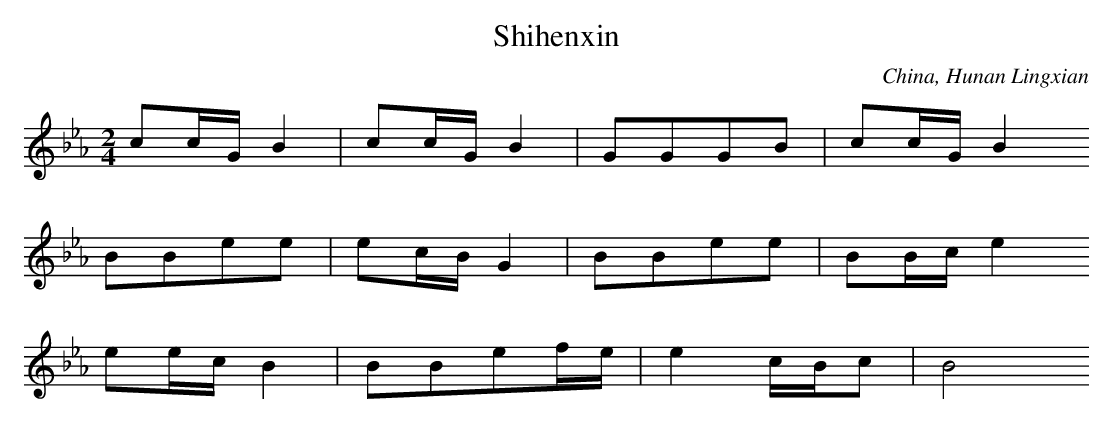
X:1
T: Shihenxin
O: China, Hunan Lingxian
M: 2/4
L: 1/16
K: Eb
c2cGB4 | c2cGB4 | G2G2G2B2 | c2cGB4
B2B2e2e2 | e2cBG4 | B2B2e2e2 | B2Bce4
e2ecB4 | B2B2e2fe | e4cBc2 | B8
